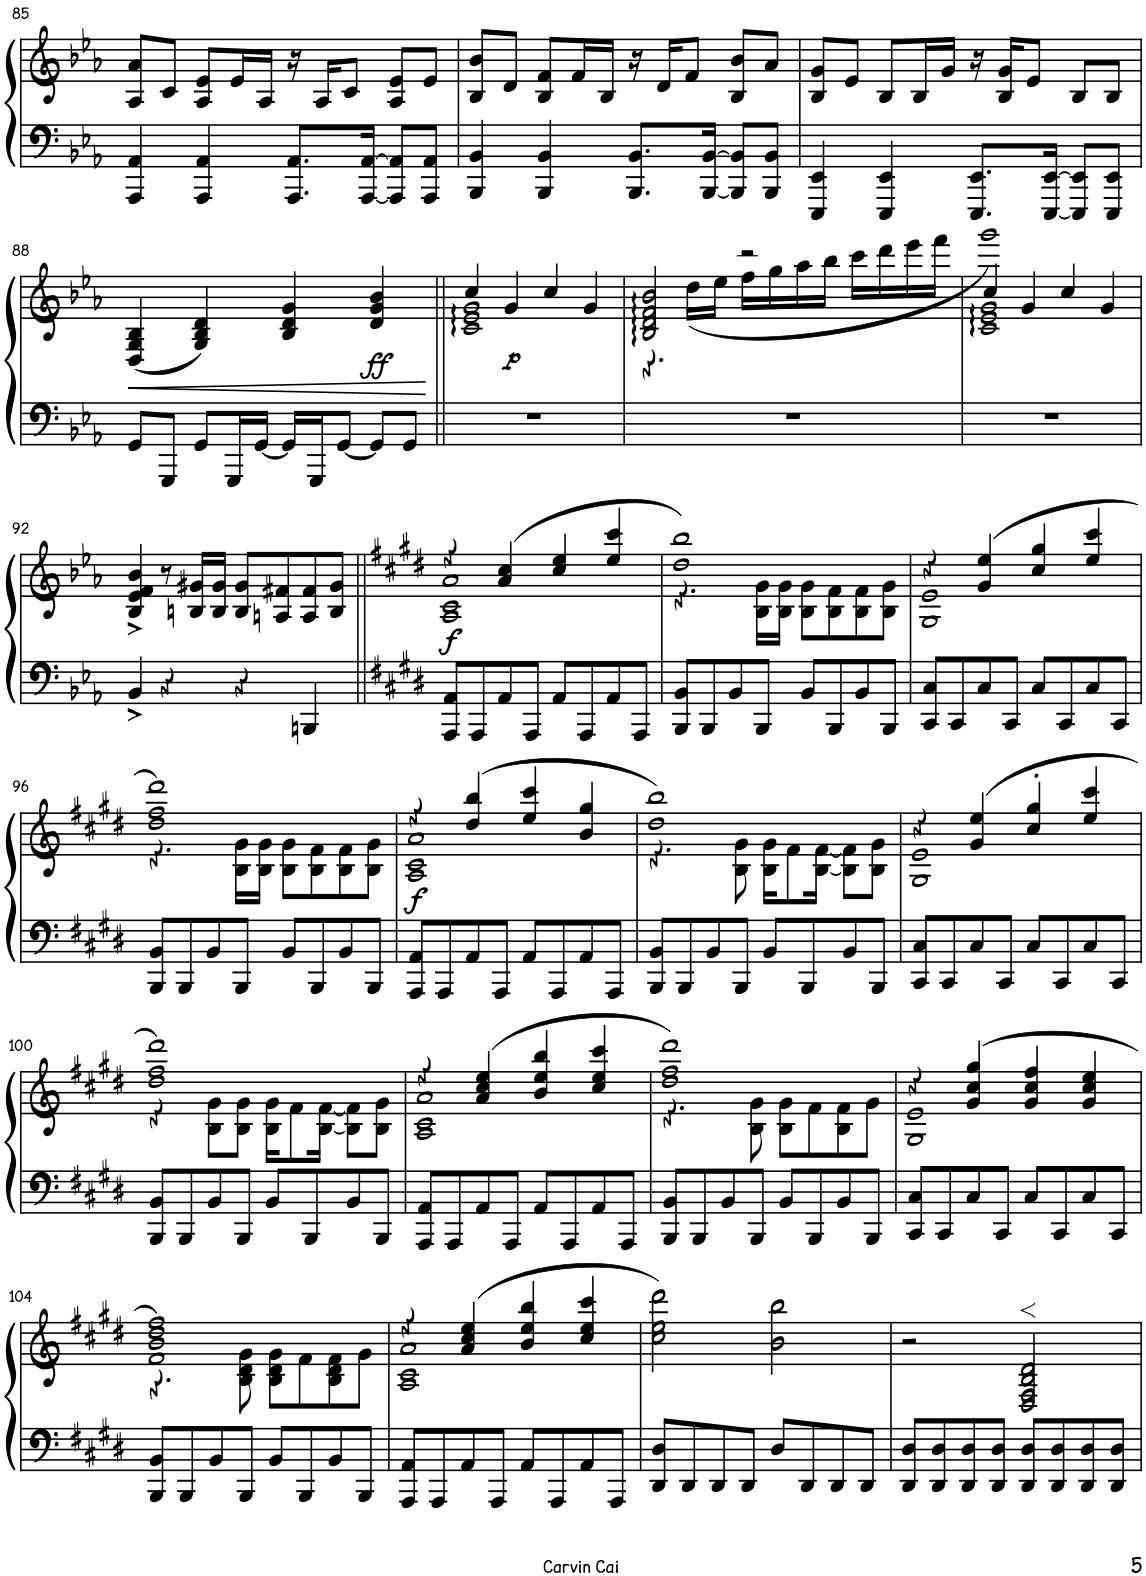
**kern	**kern	**dynam
*part1	*part1	*part1
*staff2	*staff1	*staff1/2
*I"Piano	*	*
*I'Pno.	*	*
!!LO:PB:g=z
*clefF4	*clefG2	*
*k[b-e-a-]	*k[b-e-a-]	*
*M4/4	*M4/4	*
=85	=85	=85
4AAA-/ 4AA-/	8A-/ 8a-/L	.
.	8c/J	.
4AAA-/ 4AA-/	8A-/ 8e-/L	.
.	16e-/L	.
.	16A-/JJ	.
8.AAA-/ 8.AA-/L	16r	.
.	16A-/KL	.
.	8c/J	.
[16AAA-/ [16AA-/Jk	.	.
8AAA-/] 8AA-/]L	8A-/ 8e-/L	.
8AAA-/ 8AA-/J	8e-/J	.
=86	=86	=86
4BBB-/ 4BB-/	8B-/ 8b-/L	.
.	8d/J	.
4BBB-/ 4BB-/	8B-/ 8f/L	.
.	16f/L	.
.	16B-/JJ	.
8.BBB-/ 8.BB-/L	16r	.
.	16d/KL	.
.	8f/J	.
[16BBB-/ [16BB-/Jk	.	.
8BBB-/] 8BB-/]L	8B-/ 8b-/L	.
8BBB-/ 8BB-/J	8a-/J	.
=87	=87	=87
4EEE-/ 4EE-/	8B-/ 8g/L	.
.	8e-/J	.
4EEE-/ 4EE-/	8B-/L	.
.	16B-/L	.
.	16g/JJ	.
8.EEE-/ 8.EE-/L	16r	.
.	16B-/ 16g/KL	.
.	8e-/J	.
[16EEE-/ [16EE-/Jk	.	.
8EEE-/] 8EE-/]L	8B-/L	.
8EEE-/ 8EE-/J	8B-/J	.
!!LO:LB:g=z
=88	=88	=88
!	!	!LO:HP:b
8GG/L	(4D/ 4G/ 4B-/	<
8GGG/J	.	.
8GG/L	4G/ 4B-/ 4d/)	.
16GGG/L	.	.
[16GG/JJ	.	.
16GG/LL]	4B-/ 4d/ 4g/	.
16GGG/J	.	.
[8GG/J	.	.
!	!	!LO:DY:b
8GG/L]	4d/ 4g/ 4b-/	ff
8GG/J	.	.
.	.	[
=89||	=89||	=89||
*	*^	*
1r	4cc/	1c 1e- 1g	.
!	!	!	!LO:DY:b
.	4g/	.	p
.	4cc/	.	.
.	4g/	.	.
=90	=90	=90	=90
1r	2B-/ 2d/ 2f/ 2b-/	4.r	.
.	.	(16dd\LL	.
.	.	16ee-\JJ	.
.	2r	16ff\LL	.
.	.	16gg\	.
.	.	16aa-\	.
.	.	16bb-\JJ	.
.	.	16ccc\LL	.
.	.	16ddd\	.
.	.	16eee-\	.
.	.	16fff\JJ	.
=91	=91	=91	=91
*	*	*^	*
1r	4cc/	1ggg)	1c 1e- 1g	.
.	4g/	.	.	.
.	4cc/	.	.	.
.	4g/	.	.	.
*	*v	*v	*v	*
!!LO:LB:g=z
=92	=92	=92
4BB-^/	4B-/^ 4e-/^ 4f/^ 4b-/^	.
4r	8r	.
.	16Bn/ 16g#X/LL	.
.	16B/ 16g#/JJ	.
4r	8B/ 8g#/L	.
.	8An/ 8f#X/	.
4BBBn/	8A/ 8f#/	.
.	8B/ 8g#/J	.
=93||	=93||	=93||
*k[f#c#g#d#]	*k[f#c#g#d#]	*
*	*^	*
!	!	!	!LO:DY:b
8AAA/ 8AA/L	4r	1A 1c# 1a	f
8AAA/	.	.	.
8AA/	(4a/ 4cc#/	.	.
8AAA/J	.	.	.
8AA/L	4cc#/ 4ee/	.	.
8AAA/	.	.	.
8AA/	4ee/ 4ccc#/	.	.
8AAA/J	.	.	.
=94	=94	=94	=94
8BBB/ 8BB/L	1dd# 1bb)	4.r	.
8BBB/	.	.	.
8BB/	.	.	.
8BBB/J	.	16B\ 16g#\LL	.
.	.	16B\ 16g#\JJ	.
8BB/L	.	8B\ 8g#\L	.
8BBB/	.	8B\ 8f#\	.
8BB/	.	8B\ 8f#\	.
8BBB/J	.	8B\ 8g#\J	.
=95	=95	=95	=95
8CC#/ 8C#/L	4r	1G# 1e	.
8CC#/	.	.	.
8C#/	(4g#/ 4ee/	.	.
8CC#/J	.	.	.
8C#/L	4cc#/ 4gg#/	.	.
8CC#/	.	.	.
8C#/	4ee/ 4ccc#/	.	.
8CC#/J	.	.	.
!!LO:LB:g=z	!!
=96	=96	=96	=96
8BBB/ 8BB/L	1dd# 1ff# 1ddd#)	4.r	.
8BBB/	.	.	.
8BB/	.	.	.
8BBB/J	.	16B\ 16g#\LL	.
.	.	16B\ 16g#\JJ	.
8BB/L	.	8B\ 8g#\L	.
8BBB/	.	8B\ 8f#\	.
8BB/	.	8B\ 8f#\	.
8BBB/J	.	8B\ 8g#\J	.
=97	=97	=97	=97
!	!	!	!LO:DY:b
8AAA/ 8AA/L	4r	1A 1c# 1a	f
8AAA/	.	.	.
8AA/	(4dd#/ 4bb/	.	.
8AAA/J	.	.	.
8AA/L	4ee/ 4ccc#/	.	.
8AAA/	.	.	.
8AA/	4b/ 4gg#/	.	.
8AAA/J	.	.	.
=98	=98	=98	=98
8BBB/ 8BB/L	1dd# 1bb)	4.r	.
8BBB/	.	.	.
8BB/	.	.	.
8BBB/J	.	8B\ 8g#\	.
8BB/L	.	16B\ 16g#\KL	.
.	.	8f#\	.
8BBB/	.	.	.
.	.	[16B\ [16f#\Jk	.
8BB/	.	8B\] 8f#\]L	.
8BBB/J	.	8B\ 8g#\J	.
=99	=99	=99	=99
8CC#/ 8C#/L	4r	1G# 1e	.
8CC#/	.	.	.
8C#/	(4g#/ 4ee/	.	.
8CC#/J	.	.	.
8C#/L	4cc#/' 4gg#/'	.	.
8CC#/	.	.	.
8C#/	4ee/ 4ccc#/	.	.
8CC#/J	.	.	.
!!LO:LB:g=z	!!
=100	=100	=100	=100
8BBB/ 8BB/L	1dd# 1ff# 1ddd#)	4r	.
8BBB/	.	.	.
8BB/	.	8B\ 8g#\L	.
8BBB/J	.	8B\ 8g#\J	.
8BB/L	.	16B\ 16g#\KL	.
.	.	8f#\	.
8BBB/	.	.	.
.	.	[16B\ [16f#\Jk	.
8BB/	.	8B\] 8f#\]L	.
8BBB/J	.	8B\ 8g#\J	.
=101	=101	=101	=101
8AAA/ 8AA/L	4r	1A 1c# 1a	.
8AAA/	.	.	.
8AA/	(4a/ 4cc#/ 4ee/	.	.
8AAA/J	.	.	.
8AA/L	4b/ 4ee/ 4bb/	.	.
8AAA/	.	.	.
8AA/	4cc#/ 4ee/ 4ccc#/	.	.
8AAA/J	.	.	.
=102	=102	=102	=102
8BBB/ 8BB/L	1dd# 1ff# 1ddd#)	4.r	.
8BBB/	.	.	.
8BB/	.	.	.
8BBB/J	.	8B\ 8g#\	.
8BB/L	.	8B\ 8g#\L	.
8BBB/	.	8f#\	.
8BB/	.	8B\ 8f#\	.
8BBB/J	.	8g#\J	.
=103	=103	=103	=103
8CC#/ 8C#/L	4r	1G# 1e	.
8CC#/	.	.	.
8C#/	(4g#/ 4cc#/ 4gg#/	.	.
8CC#/J	.	.	.
8C#/L	4g#/ 4cc#/ 4ff#/	.	.
8CC#/	.	.	.
8C#/	4g#/ 4cc#/ 4ee/	.	.
8CC#/J	.	.	.
!!LO:LB:g=z	!!
=104	=104	=104	=104
8BBB/ 8BB/L	1f# 1b 1dd# 1ff#)	4.r	.
8BBB/	.	.	.
8BB/	.	.	.
8BBB/J	.	8B\ 8d#\ 8g#\	.
8BB/L	.	8B\ 8d#\ 8g#\L	.
8BBB/	.	8f#\	.
8BB/	.	8B\ 8d#\ 8f#\	.
8BBB/J	.	8g#\J	.
=105	=105	=105	=105
8AAA/ 8AA/L	4r	1A 1c# 1a	.
8AAA/	.	.	.
8AA/	(4a/ 4cc#/ 4ee/	.	.
8AAA/J	.	.	.
8AA/L	4b/ 4ee/ 4bb/	.	.
8AAA/	.	.	.
8AA/	4cc#/ 4ee/ 4ccc#/	.	.
8AAA/J	.	.	.
*	*v	*v	*
=106	=106	=106
8DD#/ 8D#/L	2cc#\ 2ee\ 2ddd#\)	.
8DD#/	.	.
8DD#/	.	.
8DD#/J	.	.
8D#/L	2b\ 2bb\	.
8DD#/	.	.
8DD#/	.	.
8DD#/J	.	.
=107	=107	=107
8DD#/ 8D#/L	2r	.
8DD#/ 8D#/	.	.
8DD#/ 8D#/	.	.
8DD#/ 8D#/J	.	.
8DD#/ 8D#/L	2D#/> 2F#/> 2B/> 2d#/>	.
8DD#/ 8D#/	.	.
8DD#/ 8D#/	.	.
8DD#/ 8D#/J	.	.
=	=	=
*-	*-	*-
